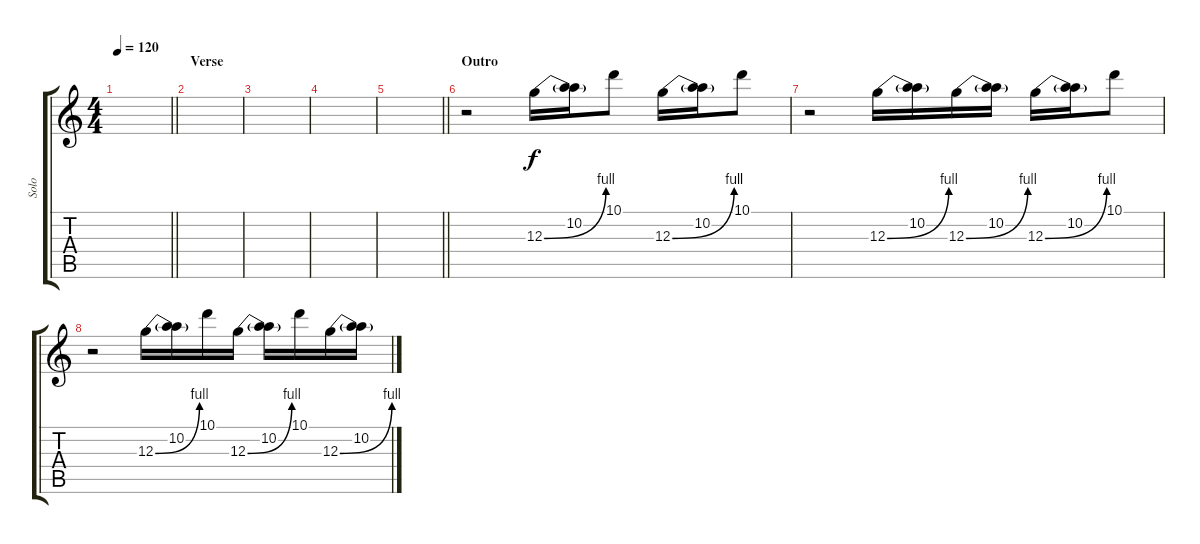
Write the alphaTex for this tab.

\track ("Solo" "Solo") {instrument distortionguitar}
\staff {score tabs}
\tuning (E4 B3 G3 D3 A2 E2) {hide}
\ts (4 4)
\tempo 120
\clef g2
\barLineRight lightlight
\ks c
|
\section ("" "Verse")
|
|
|
\barLineRight lightlight
|
\section ("" "Outro")
r.2 12.3{be (bend 0 0 60 4)}.16 (10.2 12.3{t}).16 10.1.8 12.3{be (bend 0 0 60 4)}.16 (10.2 12.3{t}).16 10.1.8 |
r.2 12.3{be (bend 0 0 60 4)}.16 (10.2 12.3{t}).16 12.3{be (bend 0 0 60 4)}.16 (10.2 12.3{t}).16 12.3{be (bend 0 0 60 4)}.16 (10.2 12.3{t}).16 10.1.8 |
r.2 12.3{be (bend 0 0 60 4)}.16 (10.2 12.3{t}).16 10.1.16 12.3{be (bend 0 0 60 4)}.16 (10.2 12.3{t}).16 10.1.16 12.3{be (bend 0 0 60 4)}.16 (10.2 12.3{t}).16
